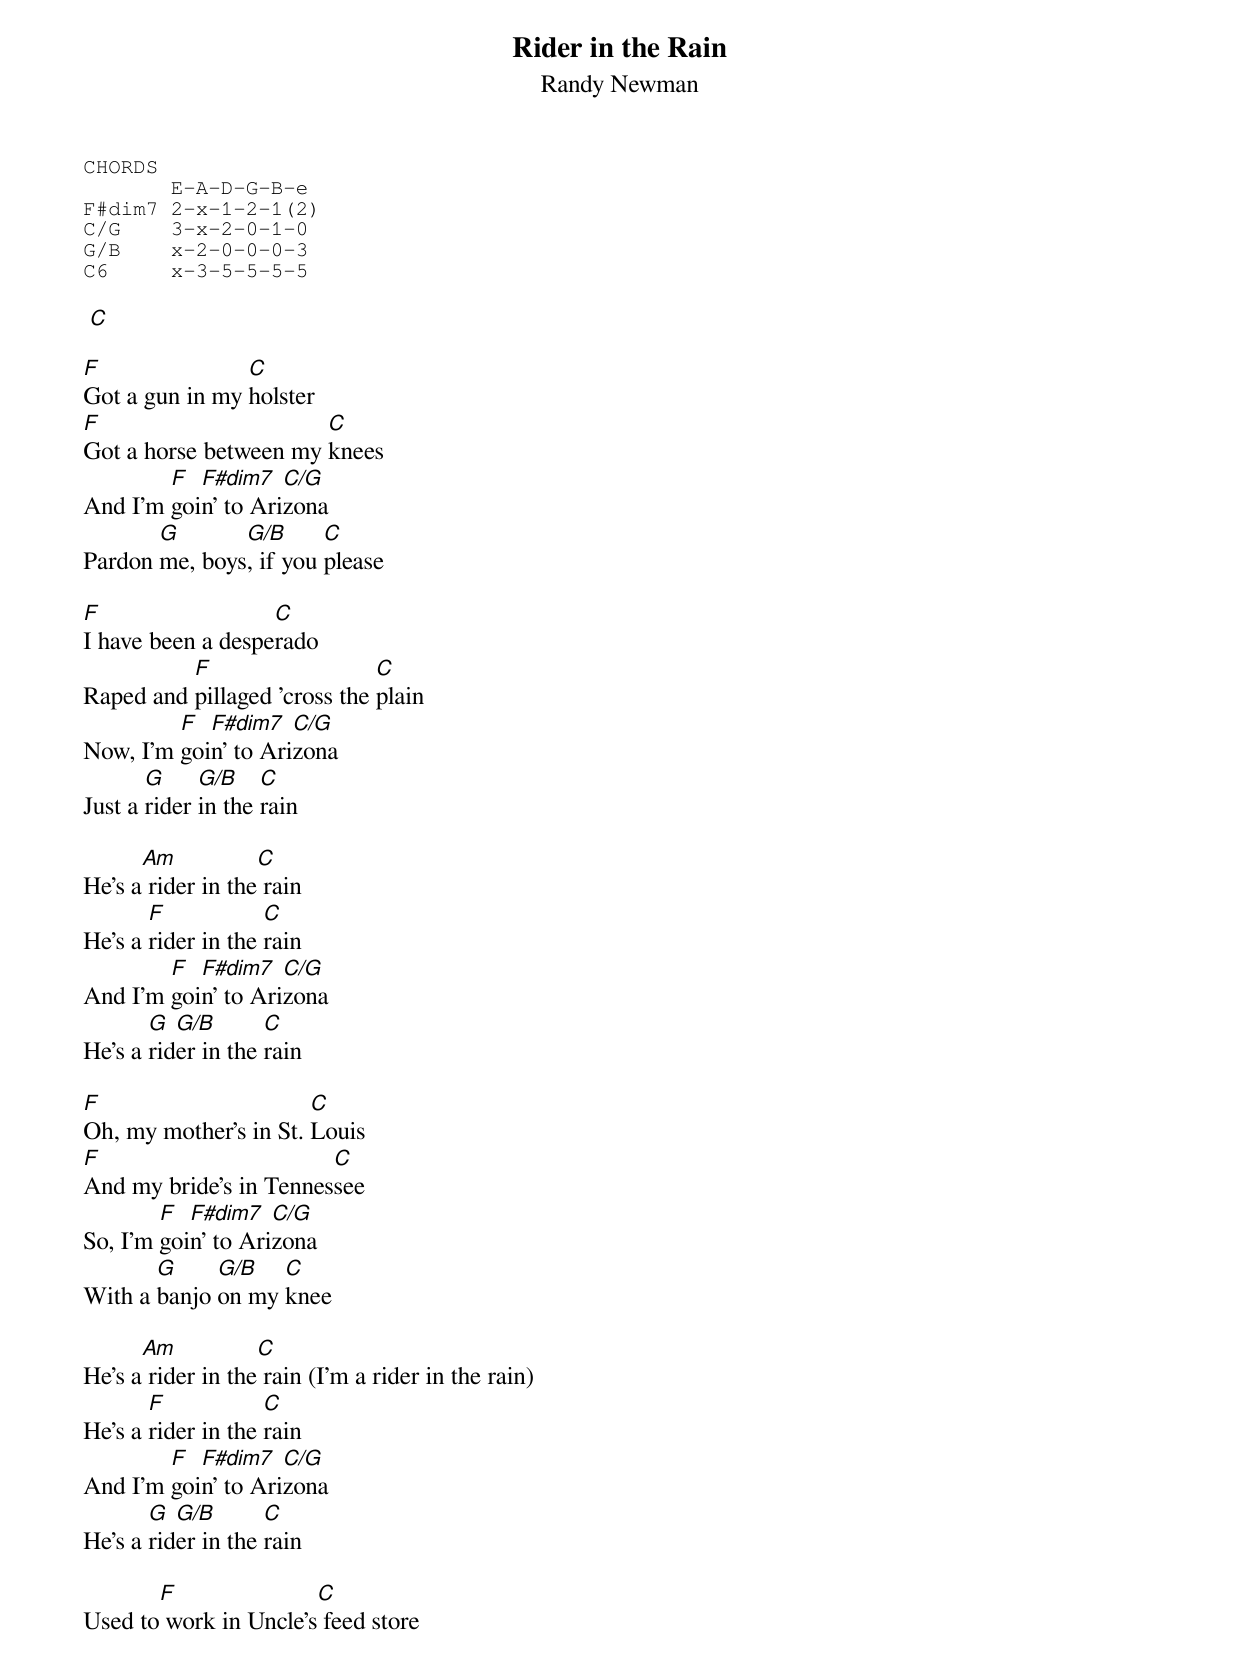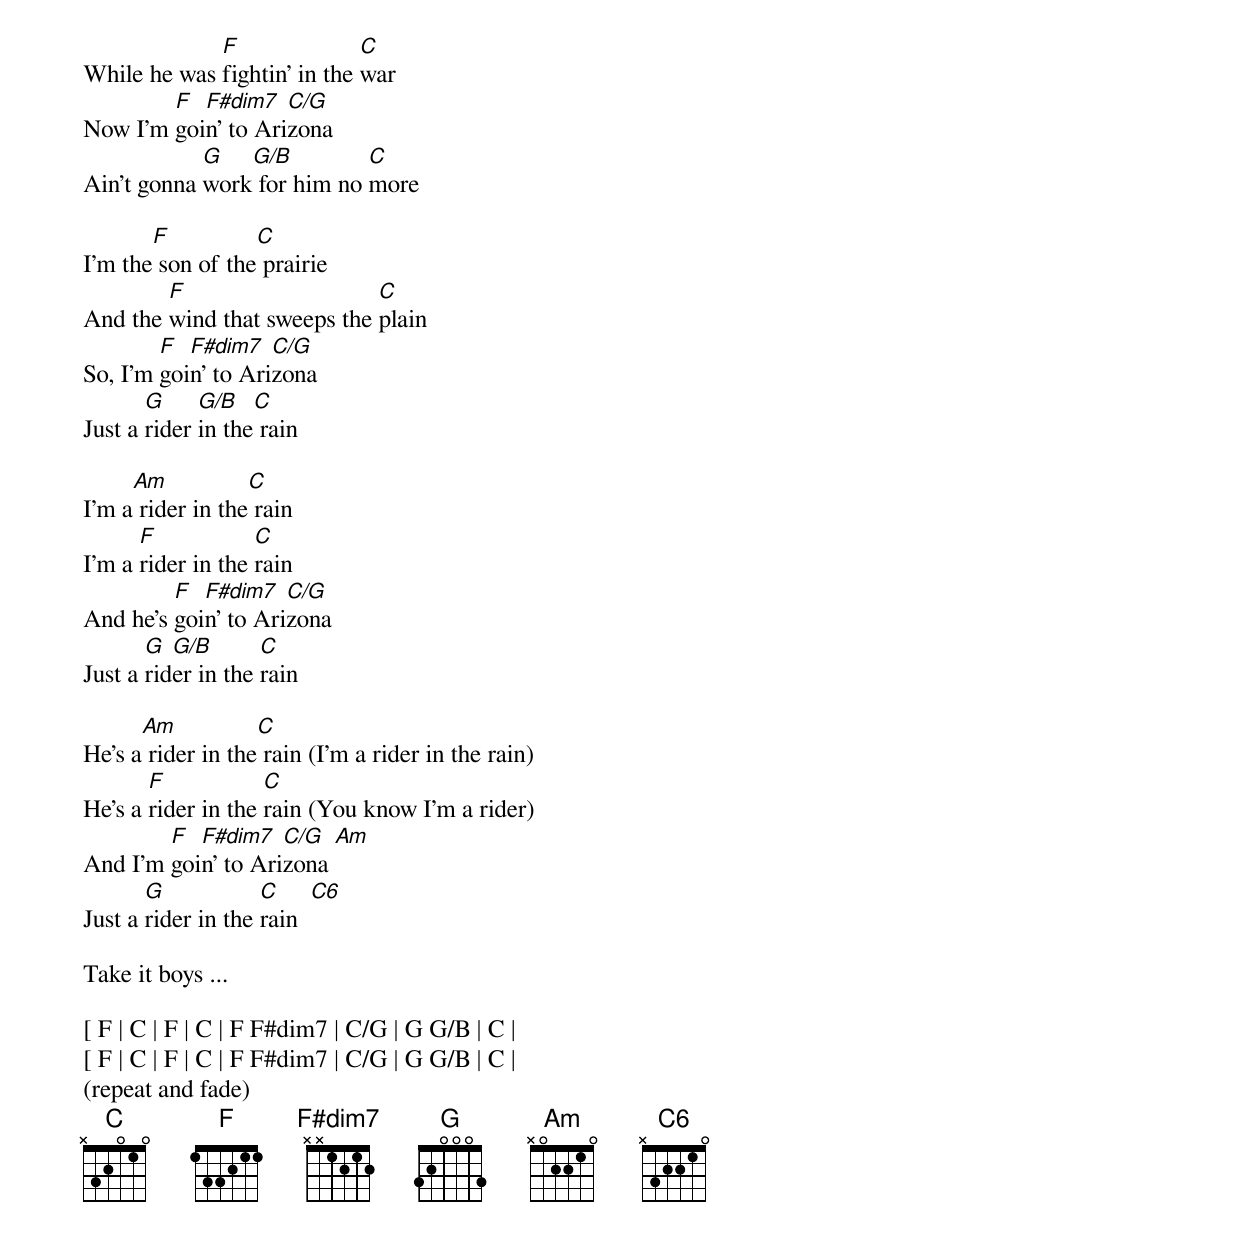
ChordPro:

{title: Rider in the Rain}
{subtitle: Randy Newman}

{sot}
CHORDS
       E-A-D-G-B-e
F#dim7 2-x-1-2-1(2)
C/G    3-x-2-0-1-0
G/B    x-2-0-0-0-3
C6     x-3-5-5-5-5
{eot}

 [C]

[F]Got a gun in my [C]holster
[F]Got a horse between my [C]knees
And I'm [F]goi[F#dim7]n' to Ari[C/G]zona
Pardon [G]me, boys[G/B], if you [C]please

[F]I have been a despe[C]rado
Raped and [F]pillaged 'cross the [C]plain
Now, I'm [F]goi[F#dim7]n' to Ari[C/G]zona
Just a [G]rider [G/B]in the [C]rain

He's a[Am] rider in the[C] rain
He's a [F]rider in the [C]rain
And I'm [F]goi[F#dim7]n' to Ari[C/G]zona
He's a [G]rid[G/B]er in the [C]rain

[F]Oh, my mother's in St. [C]Louis
[F]And my bride's in Tennes[C]see
So, I'm [F]goi[F#dim7]n' to Ari[C/G]zona
With a [G]banjo [G/B]on my [C]knee

He's a[Am] rider in the[C] rain (I'm a rider in the rain)
He's a [F]rider in the [C]rain
And I'm [F]goi[F#dim7]n' to Ari[C/G]zona
He's a [G]rid[G/B]er in the [C]rain

Used to[F] work in Uncle's[C] feed store
While he was [F]fightin' in the [C]war
Now I'm [F]goi[F#dim7]n' to Ari[C/G]zona
Ain't gonna [G]work[G/B] for him no [C]more

I'm the[F] son of the[C] prairie
And the [F]wind that sweeps the [C]plain
So, I'm [F]goi[F#dim7]n' to Ari[C/G]zona
Just a [G]rider [G/B]in the[C] rain

I'm a[Am] rider in the[C] rain
I'm a [F]rider in the [C]rain
And he's [F]goi[F#dim7]n' to Ari[C/G]zona
Just a [G]rid[G/B]er in the [C]rain

He's a[Am] rider in the[C] rain (I'm a rider in the rain)
He's a [F]rider in the [C]rain (You know I'm a rider)
And I'm [F]goi[F#dim7]n' to Ari[C/G]zona [Am]
Just a [G]rider in the [C]rain  [C6]

Take it boys ...

[ F | C | F | C | F F#dim7 | C/G | G G/B | C |
[ F | C | F | C | F F#dim7 | C/G | G G/B | C |
(repeat and fade)
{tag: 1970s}
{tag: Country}
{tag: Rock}
